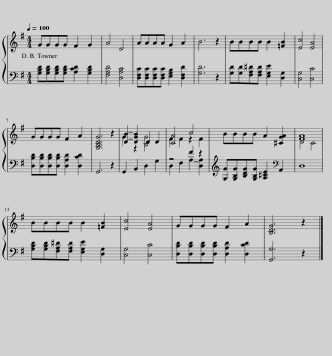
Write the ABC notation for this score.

X:1
%%score { ( 1 3 ) | ( 2 4 ) }
L:1/8
Q:1/4=100
M:4/4
I:linebreak $
K:G
V:1 treble
V:3 treble
V:2 bass
V:4 bass
V:1
 GGGG F2 G2 | A4 D4 | AAAA G2 A2 | B6 z2 | BBBB B2 [=FB]2 | %5
 [Ec]4 [EA]4 |$ GGGG F2 A2 | [G,B,DG]6 z2 | [DB]2- [DGB]2 D2 D2 | [CA]4 c4 | %10
 BBBB A2 [^CGA]2 | [FA]8 |$ BBBB B2 [=FB]2 | [Ec]4 [EA]4 | GGGG F2 A2 | %15
 [B,DG]6 z2 |] %16
V:2
 [G,B,D][G,B,D][G,B,D][G,B,D] [A,CD]2 [G,B,D]2 | [F,A,D]4 [D,A,C]4 | [D,F,C][D,F,C][D,F,C][D,F,C] [E,G,B,]2 [D,F,D]2 | [G,D]6 z2 | [G,D][G,D][F,A,^D][F,A,D] [E,G,E]2 [D,G,]2 | %5
 [C,G,]4 [C,C]4 |$ [D,B,D][D,B,D][D,B,D][D,B,D] [D,A,D]2 [D,CD]2 | G,,6 z2 | G,,2 B,,2 D,2 G,2 | z4 F2 z2 | %10
 [G,G][G,B,G][B,DG][G,B,G] [A,^CE]2[K:bass] A,,2 | D,8 |$ [G,B,D][G,B,D][F,A,^D][F,A,D] [E,G,E]2 [D,G,]2 | [C,G,]4 [C,C]4 | [D,B,D][D,B,D][D,B,D][D,B,D] [D,A,D]2 [D,CD]2 | %15
 [G,,G,]6 z2 |] %16
V:3
 x8 | x8 | x8 | x8 | x8 | %5
 x8 |$ x8 | x8 | G2 z2 [B,G]4 | F2 F2 z2 F2 | %10
 x8 | D4 C4 |$ x8 | x8 | x8 | %15
 x8 |] %16
V:4
 x8 | x8 | x8 | x8 | x8 | %5
 x8 |$ x8 | x8 | x8 | D,2 F,2 A,2- [D,A,]2 | %10
 x6[K:bass] x2 | x8 |$ x8 | x8 | x8 | %15
 x8 |] %16
